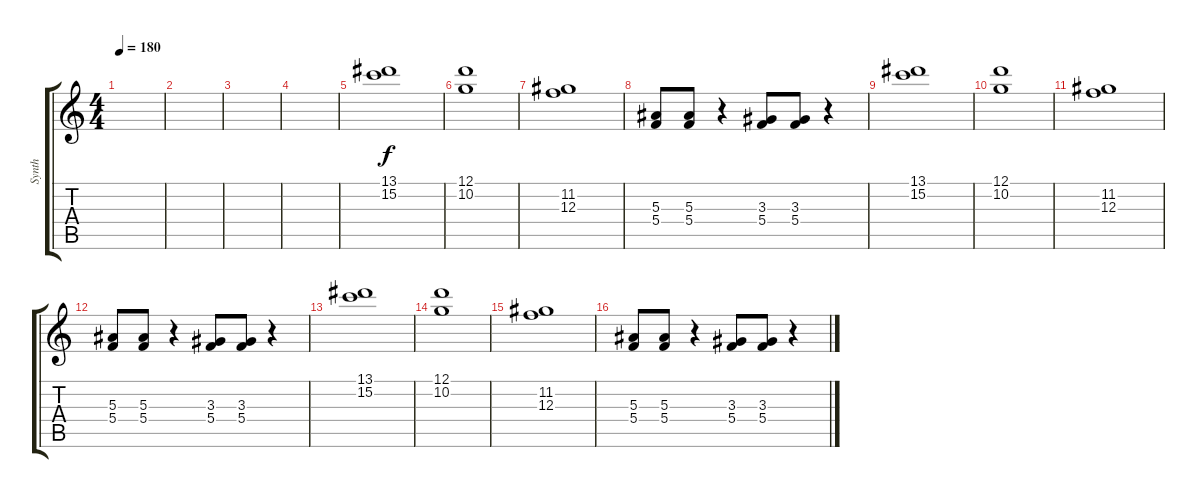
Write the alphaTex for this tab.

\track ("Synth" "Synth") {instrument stringensemble1}
\staff {score tabs}
\tuning (D5 A4 F4 C4 G3 C3) {hide}
\ts (4 4)
\tempo 180
\clef g2
\ks c
|
|
|
|
(13.1 15.2).1 |
(12.1 10.2).1 |
(11.2 12.3).1 |
(5.3 5.4).8 (5.3 5.4).8 r.4 (3.3 5.4).8 (3.3 5.4).8 r.4 |
(13.1 15.2).1 |
(12.1 10.2).1 |
(11.2 12.3).1 |
(5.3 5.4).8 (5.3 5.4).8 r.4 (3.3 5.4).8 (3.3 5.4).8 r.4 |
(13.1 15.2).1 |
(12.1 10.2).1 |
(11.2 12.3).1 |
(5.3 5.4).8 (5.3 5.4).8 r.4 (3.3 5.4).8 (3.3 5.4).8 r.4
